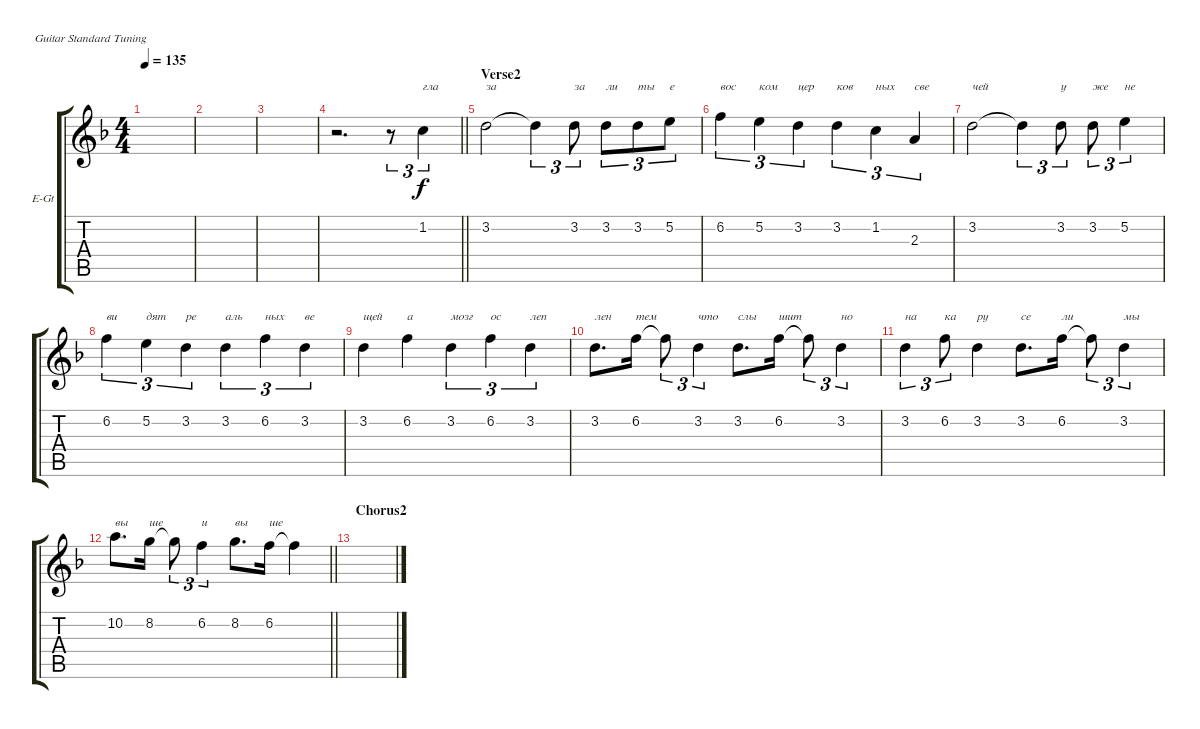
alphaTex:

\bracketExtendMode groupsimilarinstruments
\firstSystemTrackNameOrientation horizontal
\otherSystemsTrackNameOrientation horizontal
\track ("vocal  (Artur Potemkin)" "E-Gt") {instrument electricguitarclean}
\staff {score tabs}
\tuning (E4 B3 G3 D3 A2 E2)
\ts (4 4)
\tempo 135
\clef g2
\scale
0.333333
\ks dminor
|
\scale
0.333333 |
\scale
0.333333 |
\scale
0.333333
\barLineRight lightlight
r.2{d} r.8{tu (3 2)} 1.2.4{tu (3 2) txt "гла"} |
\section ("" "Verse2")
\scale
0.333333 3.2.2{txt "за"} 3.2{t}.4{tu (3 2)} 3.2.8{tu (3 2) txt "за"} 3.2.8{tu (3 2) txt "ли"} 3.2.8{tu (3 2) txt "ты"} 5.2.8{tu (3 2) txt "е"} |
\scale
0.333333 6.2.4{tu (3 2) txt "вос"} 5.2.4{tu (3 2) txt "ком"} 3.2.4{tu (3 2) txt "цер"} 3.2.4{tu (3 2) txt "ков"} 1.2.4{tu (3 2) txt "ных"} 2.3.4{tu (3 2) txt "све"} |
\scale
0.333333 3.2.2{txt "чей"} 3.2{t}.4{tu (3 2)} 3.2.8{tu (3 2) txt "у"} 3.2.8{tu (3 2) txt "же"} 5.2.4{tu (3 2) txt "не"} |
\scale
0.333333 6.2.4{tu (3 2) txt "ви"} 5.2.4{tu (3 2) txt "дят"} 3.2.4{tu (3 2) txt "ре"} 3.2.4{tu (3 2) txt "аль"} 6.2.4{tu (3 2) txt "ных"} 3.2.4{tu (3 2) txt "ве"} |
\scale
0.333333 3.2.4{txt "щей"} 6.2.4{txt "а"} 3.2.4{tu (3 2) txt "мозг"} 6.2.4{tu (3 2) txt "ос"} 3.2.4{tu (3 2) txt "леп"} |
\scale
0.333333 3.2.8{d txt "лен"} 6.2.16{txt "тем"} 6.2{t}.8{tu (3 2)} 3.2.4{tu (3 2) txt "что"} 3.2.8{d txt "слы"} 6.2.16{txt "шит"} 6.2{t}.8{tu (3 2)} 3.2.4{tu (3 2) txt "но"} |
\scale
0.333333 3.2.4{tu (3 2) txt "на"} 6.2.8{tu (3 2) txt "ка"} 3.2.4{txt "ру"} 3.2.8{d txt "се"} 6.2.16{txt "ли"} 6.2{t}.8{tu (3 2)} 3.2.4{tu (3 2) txt "мы"} |
\scale
0.333333
\barLineRight lightlight
10.2.8{d txt "вы"} 8.2.16{txt "ше"} 8.2{t}.8{tu (3 2)} 6.2.4{tu (3 2) txt "и"} 8.2.8{d txt "вы"} 6.2.16{txt "ше"} 6.2{t}.4 |
\section ("" "Chorus2")
\scale
0.333333 |
\scale
0.333333 |
\scale
0.333333 |
\scale
0.333333
